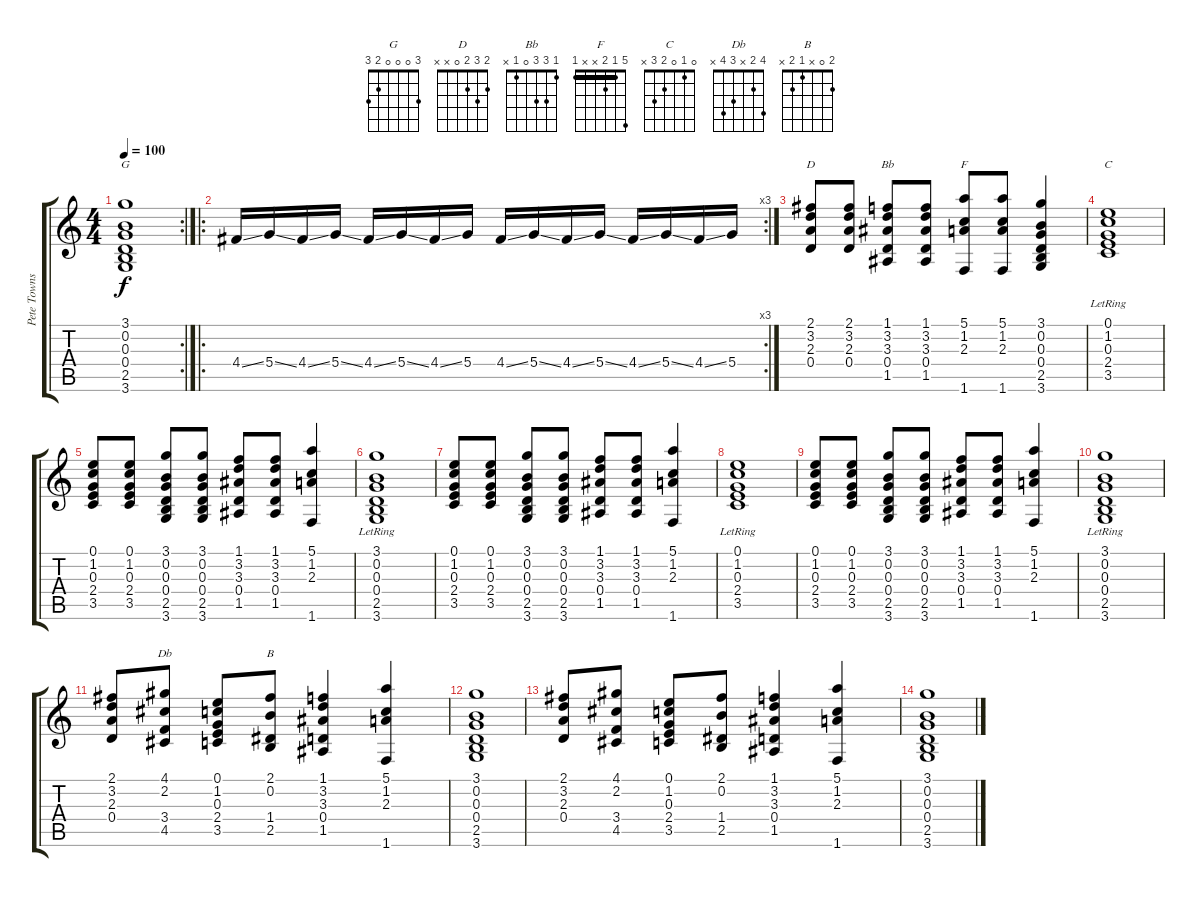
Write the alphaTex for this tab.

\track ("Pete Townsend - Guitar" "Pete Towns") {instrument electricguitarclean}
\staff {score tabs}
\tuning (E4 B3 G3 D3 A2 E2) {hide}
\chord ("G" 3 0 0 0 2 3)
\chord ("D" 2 3 2 0 x x)
\chord ("Bb" 1 3 3 0 1 x)
\chord ("F" 5 1 2 x x 1) {barre 1}
\chord ("C" 0 1 0 2 3 x)
\chord ("Db" 4 2 x 3 4 x)
\chord ("B" 2 0 x 1 2 x)
\rc 2
\ts (4 4)
\tempo 100
\clef g2
\ks c
(3.1 0.2 0.3 0.4 2.5 3.6).1{ch "G" dy f} |
\ro
\rc 3
4.4{ss}.16 5.4{ss}.16 4.4{ss}.16 5.4{ss}.16 4.4{ss}.16 5.4{ss}.16 4.4{ss}.16 5.4.16 4.4{ss}.16 5.4{ss}.16 4.4{ss}.16 5.4{ss}.16 4.4{ss}.16 5.4{ss}.16 4.4{ss}.16 5.4.16 |
(2.1 3.2 2.3 0.4).8{ch "D"} (2.1 3.2 2.3 0.4).8 (1.1 3.2 3.3 0.4 1.5).8{ch "Bb"} (1.1 3.2 3.3 0.4 1.5).8 (5.1 1.2 2.3 1.6).8{ch "F"} (5.1 1.2 2.3 1.6).8 (3.1 0.2 0.3 0.4 2.5 3.6).4 |
(0.1 1.2 0.3{lr} 2.4 3.5).1{ch "C"} |
(0.1 1.2 0.3 2.4 3.5).8 (0.1 1.2 0.3 2.4 3.5).8 (3.1 0.2 0.3 0.4 2.5 3.6).8 (3.1 0.2 0.3 0.4 2.5 3.6).8 (1.1 3.2 3.3 0.4 1.5).8 (1.1 3.2 3.3 0.4 1.5).8 (5.1 1.2 2.3 1.6).4 |
(3.1 0.2 0.3{lr} 0.4 2.5 3.6).1 |
(0.1 1.2 0.3 2.4 3.5).8 (0.1 1.2 0.3 2.4 3.5).8 (3.1 0.2 0.3 0.4 2.5 3.6).8 (3.1 0.2 0.3 0.4 2.5 3.6).8 (1.1 3.2 3.3 0.4 1.5).8 (1.1 3.2 3.3 0.4 1.5).8 (5.1 1.2 2.3 1.6).4 |
(0.1 1.2 0.3{lr} 2.4 3.5).1 |
(0.1 1.2 0.3 2.4 3.5).8 (0.1 1.2 0.3 2.4 3.5).8 (3.1 0.2 0.3 0.4 2.5 3.6).8 (3.1 0.2 0.3 0.4 2.5 3.6).8 (1.1 3.2 3.3 0.4 1.5).8 (1.1 3.2 3.3 0.4 1.5).8 (5.1 1.2 2.3 1.6).4 |
(3.1 0.2 0.3 0.4{lr} 2.5 3.6).1 |
(2.1 3.2 2.3 0.4).8 (4.1 2.2 3.4 4.5).8{ch "Db"} (0.1 1.2 0.3 2.4 3.5).8 (2.1 0.2 1.4 2.5).8{ch "B"} (1.1 3.2 3.3 0.4 1.5).4 (5.1 1.2 2.3 1.6).4 |
(3.1 0.2 0.3 0.4 2.5 3.6).1 |
(2.1 3.2 2.3 0.4).8 (4.1 2.2 3.4 4.5).8 (0.1 1.2 0.3 2.4 3.5).8 (2.1 0.2 1.4 2.5).8 (1.1 3.2 3.3 0.4 1.5).4 (5.1 1.2 2.3 1.6).4 |
(3.1 0.2 0.3 0.4 2.5 3.6).1
